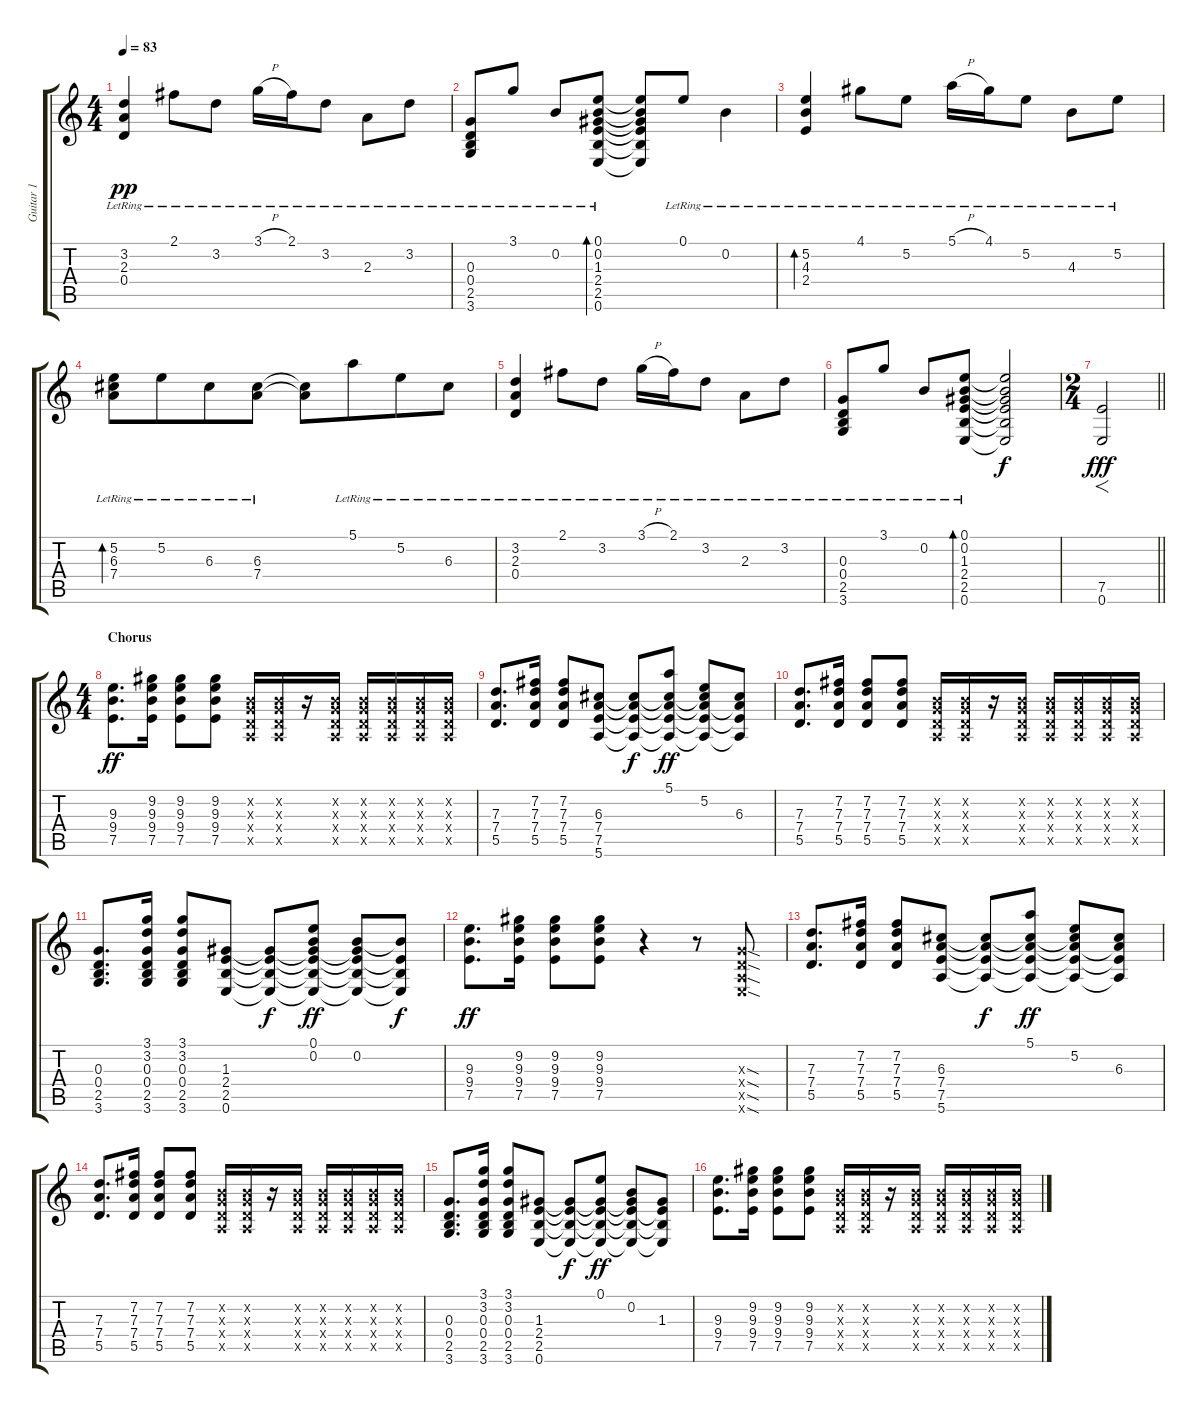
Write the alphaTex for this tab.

\track ("Guitar 1" "Guitar 1") {instrument overdrivenguitar}
\staff {score tabs}
\tuning (E4 B3 G3 D3 A2 E2) {hide}
\ts (4 4)
\tempo 83
\clef g2
\ks c
(3.2{lr} 2.3{lr} 0.4{lr}).4{dy pp} 2.1{lr}.8 3.2{lr}.8 3.1{h lr}.16 2.1{lr}.16 3.2{lr}.8 2.3{lr}.8 3.2{lr}.8 |
(0.3{lr} 0.4{lr} 2.5{lr} 3.6{lr}).8 3.1{lr}.8 0.2{lr}.8 (0.1 0.2 1.3{lr} 2.4{lr} 2.5{lr} 0.6{lr}).8{bd 60} (0.1{t} 0.2{t} 1.3{t} 2.4{t} 2.5{t} 0.6{t}).8 0.1{lr}.8 0.2{lr}.4 |
(5.2{lr} 4.3{lr} 2.4{lr}).4{bd 60} 4.1{lr}.8 5.2{lr}.8 5.1{h lr}.16 4.1{lr}.16 5.2{lr}.8 4.3{lr}.8 5.2{lr}.8 |
(5.2{lr} 6.3{lr} 7.4{lr}).8{bd 60} 5.2{lr}.8{beam merge} 6.3{lr}.8 (6.3 7.4{lr}).8 (6.3{t} 7.4{t}).8 5.1{lr}.8{beam merge} 5.2{lr}.8 6.3{lr}.8 |
(3.2{lr} 2.3{lr} 0.4{lr}).4 2.1{lr}.8 3.2{lr}.8 3.1{h lr}.16 2.1{lr}.16 3.2{lr}.8 2.3{lr}.8 3.2{lr}.8 |
(0.3{lr} 0.4{lr} 2.5{lr} 3.6{lr}).8 3.1{lr}.8 0.2{lr}.8 (0.1 0.2 1.3{lr} 2.4{lr} 2.5{lr} 0.6{lr}).8{bd 60} (0.1{t} 0.2{t} 1.3{t} 2.4{t} 2.5{t} 0.6{t}).2{dy f} |
\ts (2 4)
\barLineRight lightlight
(7.5 0.6).2{f dy fff} |
\ts (4 4)
\section ("" "Chorus")
(9.3 9.4 7.5).8{d dy ff} (9.2 9.3 9.4 7.5).16 (9.2 9.3 9.4 7.5).8 (9.2 9.3 9.4 7.5).8 (0.2{x} 0.3{x} 0.4{x} 0.5{x}).16 (0.2{x} 0.3{x} 0.4{x} 0.5{x}).16 r.16 (0.2{x} 0.3{x} 0.4{x} 0.5{x}).16 (0.2{x} 0.3{x} 0.4{x} 0.5{x}).16 (0.2{x} 0.3{x} 0.4{x} 0.5{x}).16 (0.2{x} 0.3{x} 0.4{x} 0.5{x}).16 (0.2{x} 0.3{x} 0.4{x} 0.5{x}).16 |
(7.3 7.4 5.5).8{d} (7.2 7.3 7.4 5.5).16 (7.2 7.3 7.4 5.5).8 (6.3 7.4 7.5 5.6).8 (6.3{t} 7.4{t} 7.5{t} 5.6{t}).8{dy f} (5.1 6.3{t} 7.4{t} 7.5{t} 5.6{t}).8{dy ff} (5.2 6.3{t} 7.4{t} 7.5{t} 5.6{t}).8 (6.3 7.4{t} 7.5{t} 5.6{t}).8 |
(7.3 7.4 5.5).8{d} (7.2 7.3 7.4 5.5).16 (7.2 7.3 7.4 5.5).8 (7.2 7.3 7.4 5.5).8 (0.2{x} 0.3{x} 0.4{x} 0.5{x}).16 (0.2{x} 0.3{x} 0.4{x} 0.5{x}).16 r.16 (0.2{x} 0.3{x} 0.4{x} 0.5{x}).16 (0.2{x} 0.3{x} 0.4{x} 0.5{x}).16 (0.2{x} 0.3{x} 0.4{x} 0.5{x}).16 (0.2{x} 0.3{x} 0.4{x} 0.5{x}).16 (0.2{x} 0.3{x} 0.4{x} 0.5{x}).16 |
(0.3 0.4 2.5 3.6).8{d} (3.1 3.2 0.3 0.4 2.5 3.6).16 (3.1 3.2 0.3 0.4 2.5 3.6).8 (1.3 2.4 2.5 0.6).8 (1.3{t} 2.4{t} 2.5{t} 0.6{t}).8{dy f} (0.1 0.2 1.3{t} 2.4{t} 2.5{t} 0.6{t}).8{dy ff} (0.2 1.3{t} 2.4{t} 2.5{t} 0.6{t}).8 (0.2{t} 2.4{t} 2.5{t} 0.6{t}).8{dy f} |
(9.3 9.4 7.5).8{d dy ff} (9.2 9.3 9.4 7.5).16 (9.2 9.3 9.4 7.5).8 (9.2 9.3 9.4 7.5).8 r.4 r.8 (0.3{sod x} 0.4{sod x} 0.5{sod x} 0.6{sod x}).8 |
(7.3 7.4 5.5).8{d} (7.2 7.3 7.4 5.5).16 (7.2 7.3 7.4 5.5).8 (6.3 7.4 7.5 5.6).8 (6.3{t} 7.4{t} 7.5{t} 5.6{t}).8{dy f} (5.1 6.3{t} 7.4{t} 7.5{t} 5.6{t}).8{dy ff} (5.2 6.3{t} 7.4{t} 7.5{t} 5.6{t}).8 (6.3 7.4{t} 7.5{t} 5.6{t}).8 |
(7.3 7.4 5.5).8{d} (7.2 7.3 7.4 5.5).16 (7.2 7.3 7.4 5.5).8 (7.2 7.3 7.4 5.5).8 (0.2{x} 0.3{x} 0.4{x} 0.5{x}).16 (0.2{x} 0.3{x} 0.4{x} 0.5{x}).16 r.16 (0.2{x} 0.3{x} 0.4{x} 0.5{x}).16 (0.2{x} 0.3{x} 0.4{x} 0.5{x}).16 (0.2{x} 0.3{x} 0.4{x} 0.5{x}).16 (0.2{x} 0.3{x} 0.4{x} 0.5{x}).16 (0.2{x} 0.3{x} 0.4{x} 0.5{x}).16 |
(0.3 0.4 2.5 3.6).8{d} (3.1 3.2 0.3 0.4 2.5 3.6).16 (3.1 3.2 0.3 0.4 2.5 3.6).8 (1.3 2.4 2.5 0.6).8 (1.3{t} 2.4{t} 2.5{t} 0.6{t}).8{dy f} (0.1 1.3{t} 2.4{t} 2.5{t} 0.6{t}).8{dy ff} (0.2 1.3{t} 2.4{t} 2.5{t} 0.6{t}).8 (1.3 2.4{t} 2.5{t} 0.6{t}).8 |
(9.3 9.4 7.5).8{d} (9.2 9.3 9.4 7.5).16 (9.2 9.3 9.4 7.5).8 (9.2 9.3 9.4 7.5).8 (0.2{x} 0.3{x} 0.4{x} 0.5{x}).16 (0.2{x} 0.3{x} 0.4{x} 0.5{x}).16 r.16 (0.2{x} 0.3{x} 0.4{x} 0.5{x}).16 (0.2{x} 0.3{x} 0.4{x} 0.5{x}).16 (0.2{x} 0.3{x} 0.4{x} 0.5{x}).16 (0.2{x} 0.3{x} 0.4{x} 0.5{x}).16 (0.2{x} 0.3{x} 0.4{x} 0.5{x}).16
